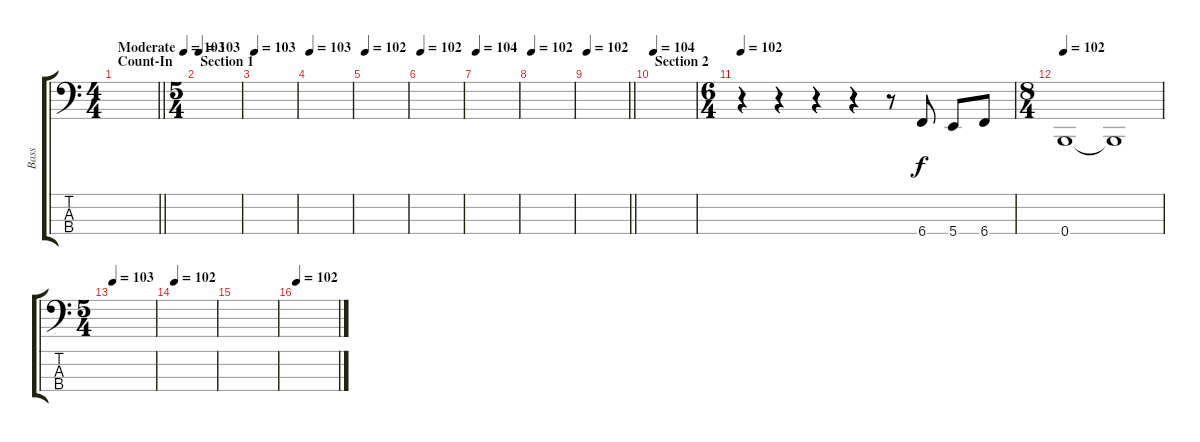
\track ("Bass" "Bass") {instrument electricbassfinger}
\staff {score tabs}
\tuning (E2 B1 Gb1 B0) {hide}
\ts (4 4)
\section ("" "Count-In")
\tempo (103 "Moderate")
\clef f4
\barLineRight lightlight
\ks c
|
\ts (5 4)
\section ("" "Section 1")
\tempo 103
|
\tempo 103
|
\tempo 103
|
\tempo 102
|
\tempo 102
|
\tempo 104
|
\tempo 102
|
\tempo 102
\barLineRight lightlight
|
\section ("" "Section 2")
\tempo 104
|
\ts (6 4)
\tempo 102
r.4 r.4 r.4 r.4 r.8 6.4.8 5.4.8 6.4.8 |
\ts (8 4)
\tempo 102
0.4.1 0.4{t}.1 |
\ts (5 4)
\tempo 103
|
\tempo 102
|
|
\tempo 102
